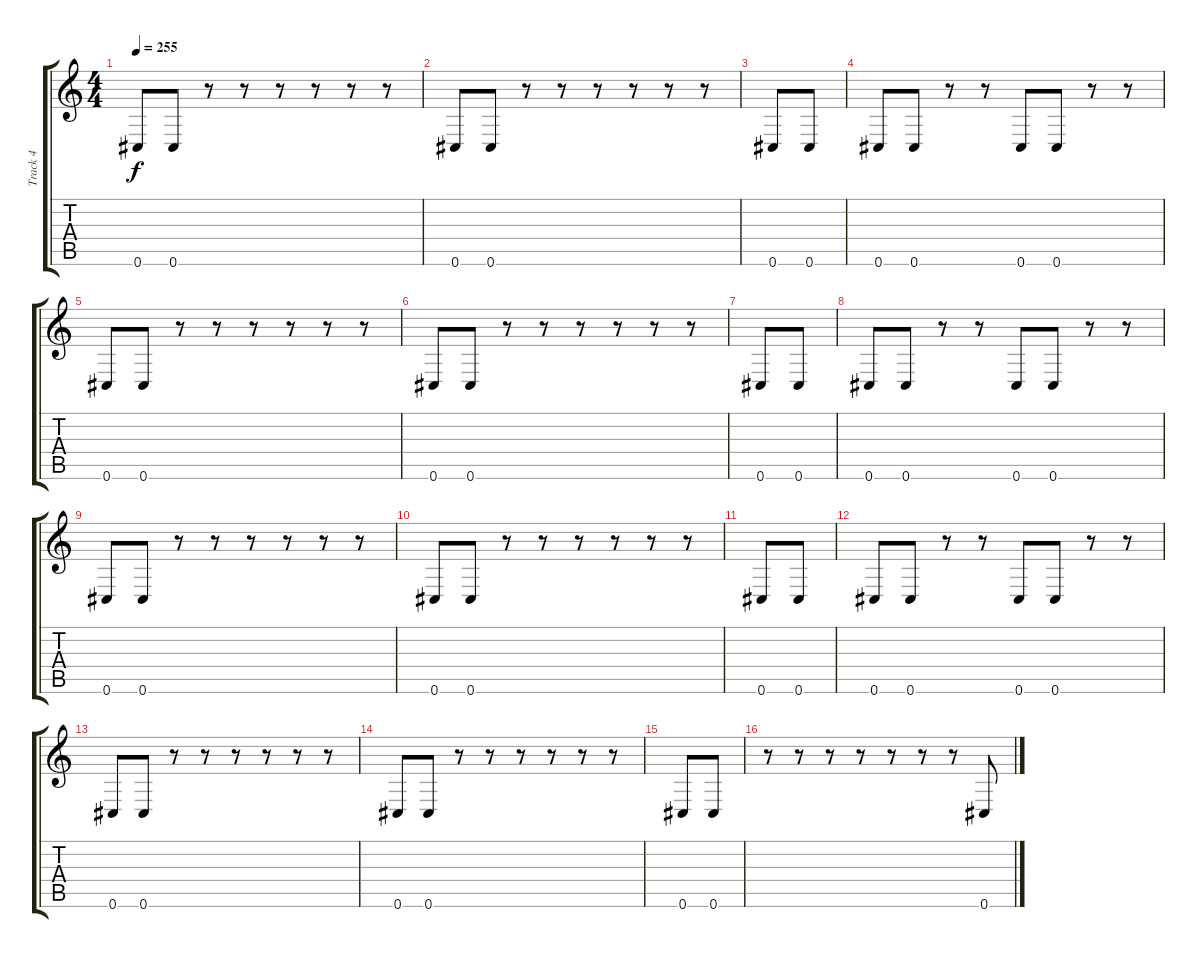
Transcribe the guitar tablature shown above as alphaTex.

\track ("Track 4" "Track 4") {instrument electricbasspick}
\staff {score tabs}
\tuning (Eb4 Bb3 Gb3 Db3 Ab2 Db2) {hide}
\ts (4 4)
\tempo 255
\clef g2
\ks c
0.6.8{dy f instrument electricbasspick} 0.6.8 r.8 r.8 r.8 r.8 r.8 r.8 |
0.6.8 0.6.8 r.8 r.8 r.8 r.8 r.8 r.8 |
0.6.8 0.6.8 |
0.6.8 0.6.8 r.8 r.8 0.6.8 0.6.8 r.8 r.8 |
0.6.8 0.6.8 r.8 r.8 r.8 r.8 r.8 r.8 |
0.6.8 0.6.8 r.8 r.8 r.8 r.8 r.8 r.8 |
0.6.8 0.6.8 |
0.6.8 0.6.8 r.8 r.8 0.6.8 0.6.8 r.8 r.8 |
0.6.8 0.6.8 r.8 r.8 r.8 r.8 r.8 r.8 |
0.6.8 0.6.8 r.8 r.8 r.8 r.8 r.8 r.8 |
0.6.8 0.6.8 |
0.6.8 0.6.8 r.8 r.8 0.6.8 0.6.8 r.8 r.8 |
0.6.8 0.6.8 r.8 r.8 r.8 r.8 r.8 r.8 |
0.6.8 0.6.8 r.8 r.8 r.8 r.8 r.8 r.8 |
0.6.8 0.6.8 |
r.8 r.8 r.8 r.8 r.8 r.8 r.8 0.6.8
